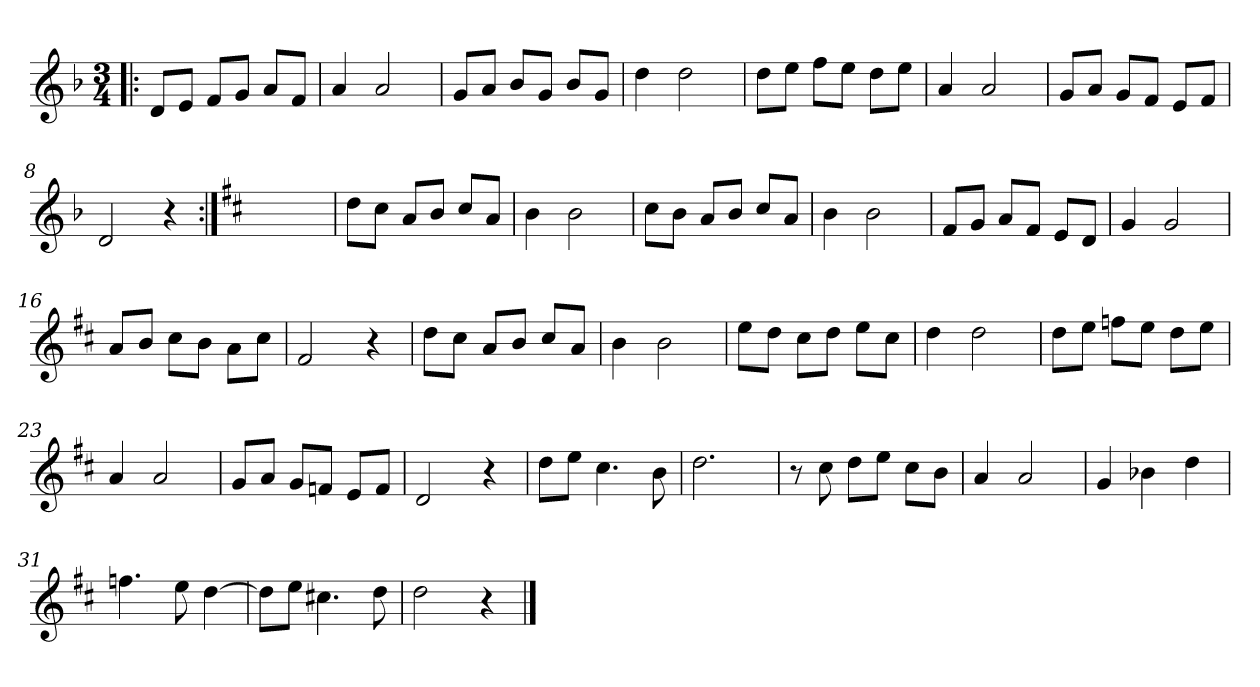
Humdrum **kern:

**kern
*part1
*staff1
*clefG2
*k[b-]
*d:
*M3/4
=1!|:
8d/L
8e/J
8f/L
8g/J
8a/L
8f/J
=2
4a/
2a/
=3
8g/L
8a/J
8b-/L
8g/J
8b-/L
8g/J
=4
4dd\
2dd\
=5
8dd\L
8ee\J
8ff\L
8ee\J
8dd\L
8ee\J
=6
4a/
2a/
=7
8g/L
8a/J
8g/L
8f/J
8e/L
8f/J
=8
2d/
4r
=9:|!
*k[f#c#]
*D:
2.ryy
=10
8dd\L
8cc#\J
8a/L
8b/J
8cc#/L
8a/J
!!LO:LB:g=z
=11
4b\
2b\
=12
8cc#\L
8b\J
8a/L
8b/J
8cc#/L
8a/J
=13
4b\
2b\
=14
8f#/L
8g/J
8a/L
8f#/J
8e/L
8d/J
=15
4g/
2g/
=16
8a/L
8b/J
8cc#\L
8b\J
8a\L
8cc#\J
=17
2f#/
4r
=18
8dd\L
8cc#\J
8a/L
8b/J
8cc#/L
8a/J
=19
4b\
2b\
=20
8ee\L
8dd\J
8cc#\L
8dd\J
8ee\L
8cc#\J
!!LO:LB:g=z
=21
4dd\
2dd\
=22
8dd\L
8ee\J
8ffn\L
8ee\J
8dd\L
8ee\J
=23
4a/
2a/
=24
8g/L
8a/J
8g/L
8fn/J
8e/L
8f/J
=25
2d/
4r
=26
8dd\L
8ee\J
4.cc#\
8b\
=27
2.dd\
=28
8r
8cc#\
8dd\L
8ee\J
8cc#\L
8b\J
=29
4a/
2a/
=30
4g/
4b-X\
4dd\
=31
4.ffn\
8ee\
[4dd\
!!LO:LB:g=z
=32
8dd\L]
8ee\J
4.cc#X\
8dd\
=33
2dd\
4r
==
*-
